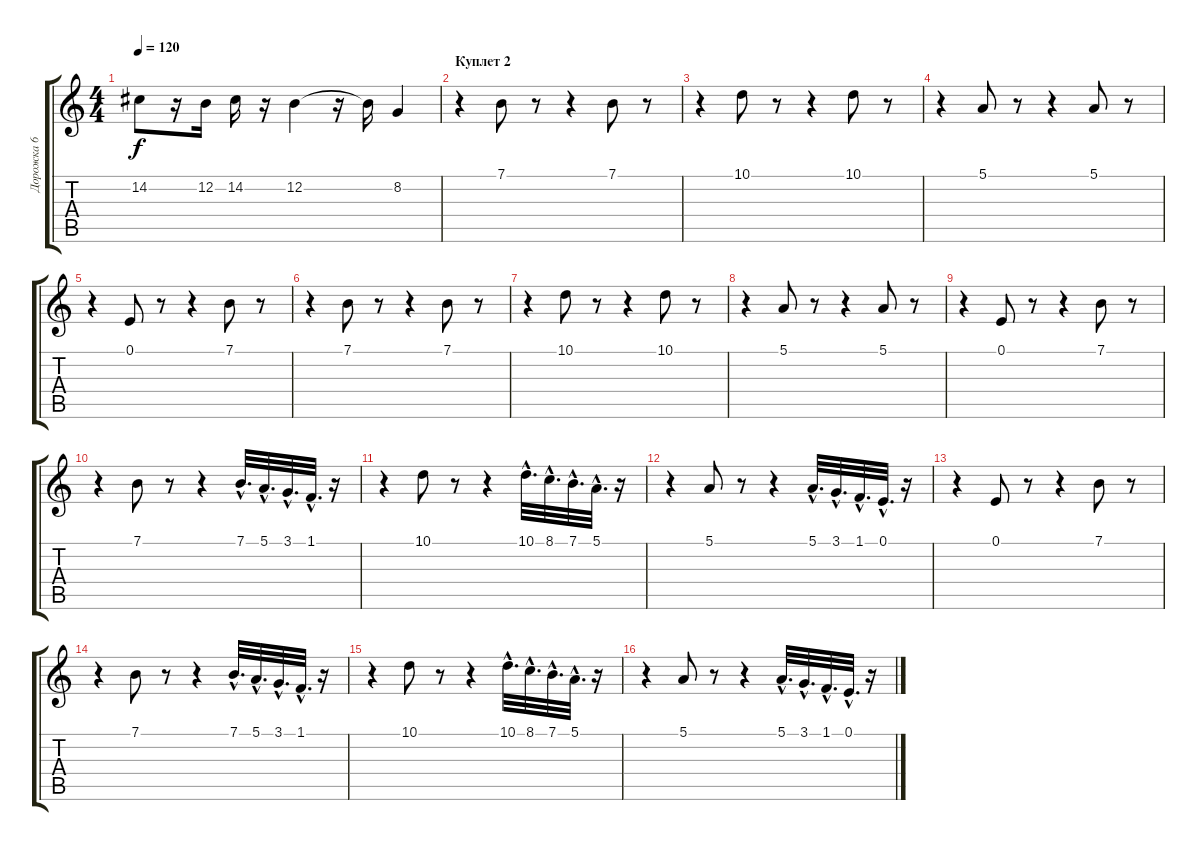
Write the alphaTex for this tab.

\track ("Дорожка 6" "Дорожка 6") {instrument violin}
\staff {score tabs}
\tuning (E4 B3 G3 D3 A2 E2) {hide}
\ts (4 4)
\tempo 120
\clef g2
\ks c
14.2.8{dy f} r.16 12.2.16 14.2.16 r.16 12.2.4 r.16 12.2{t}.16 8.2.4 |
\section ("" "Куплет 2")
r.4 7.1.8 r.8 r.4 7.1.8 r.8 |
r.4 10.1.8 r.8 r.4 10.1.8 r.8 |
r.4 5.1.8 r.8 r.4 5.1.8 r.8 |
r.4 0.1.8 r.8 r.4 7.1.8 r.8 |
r.4 7.1.8 r.8 r.4 7.1.8 r.8 |
r.4 10.1.8 r.8 r.4 10.1.8 r.8 |
r.4 5.1.8 r.8 r.4 5.1.8 r.8 |
r.4 0.1.8 r.8 r.4 7.1.8 r.8 |
r.4 7.1.8 r.8 r.4 7.1{hac}.32{d} 5.1{hac}.32{d} 3.1{hac}.32{d} 1.1{hac}.32{d} r.16 |
r.4 10.1.8 r.8 r.4 10.1{hac}.32{d} 8.1{hac}.32{d} 7.1{hac}.32{d} 5.1{hac}.32{d} r.16 |
r.4 5.1.8 r.8 r.4 5.1{hac}.32{d} 3.1{hac}.32{d} 1.1{hac}.32{d} 0.1{hac}.32{d} r.16 |
r.4 0.1.8 r.8 r.4 7.1.8 r.8 |
r.4 7.1.8 r.8 r.4 7.1{hac}.32{d} 5.1{hac}.32{d} 3.1{hac}.32{d} 1.1{hac}.32{d} r.16 |
r.4 10.1.8 r.8 r.4 10.1{hac}.32{d} 8.1{hac}.32{d} 7.1{hac}.32{d} 5.1{hac}.32{d} r.16 |
r.4 5.1.8 r.8 r.4 5.1{hac}.32{d} 3.1{hac}.32{d} 1.1{hac}.32{d} 0.1{hac}.32{d} r.16
